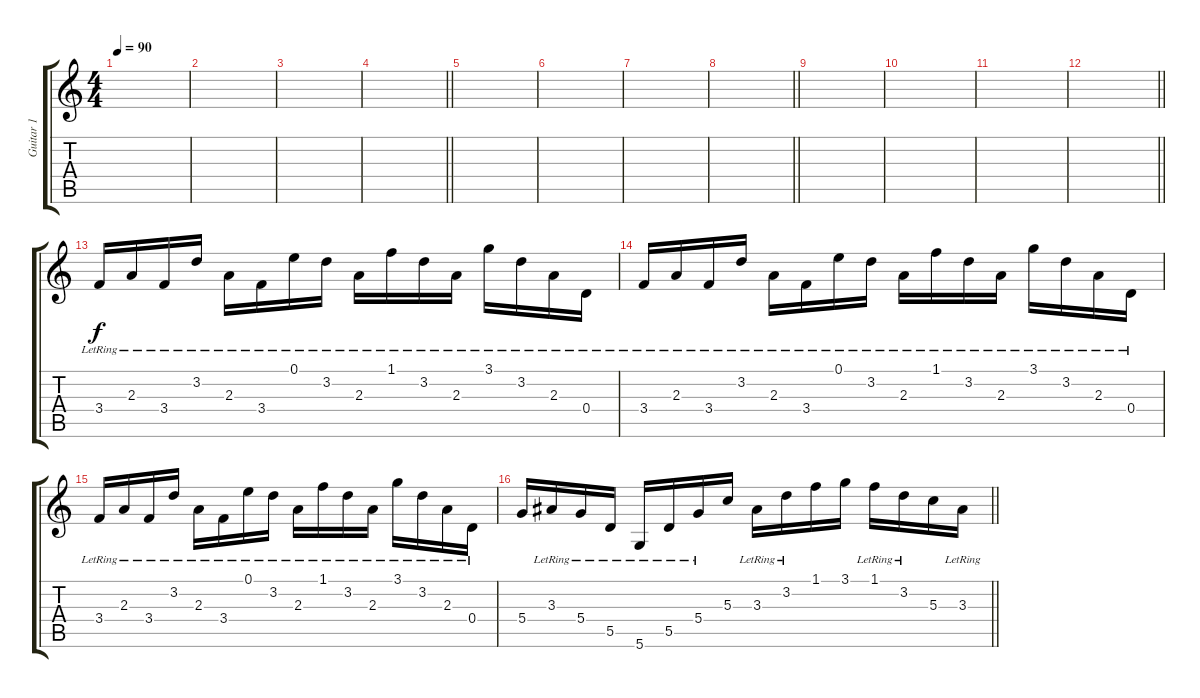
\track ("Guitar 1" "Guitar 1") {instrument electricguitarclean}
\staff {score tabs}
\tuning (E4 B3 G3 D3 A2 D2) {hide}
\ts (4 4)
\tempo 90
\clef g2
\ks c
|
|
|
\barLineRight lightlight
|
|
|
|
\barLineRight lightlight
|
|
|
|
\barLineRight lightlight
|
3.4{lr}.16{volume 12 instrument acousticguitarsteel} 2.3{lr}.16 3.4{lr}.16 3.2{lr}.16 2.3{lr}.16 3.4{lr}.16 0.1{lr}.16 3.2{lr}.16 2.3{lr}.16 1.1{lr}.16 3.2{lr}.16 2.3{lr}.16 3.1{lr}.16 3.2{lr}.16 2.3{lr}.16 0.4{lr}.16 |
3.4{lr}.16 2.3{lr}.16 3.4{lr}.16 3.2{lr}.16 2.3{lr}.16 3.4{lr}.16 0.1{lr}.16 3.2{lr}.16 2.3{lr}.16 1.1{lr}.16 3.2{lr}.16 2.3{lr}.16 3.1{lr}.16 3.2{lr}.16 2.3{lr}.16 0.4{lr}.16 |
3.4{lr}.16 2.3{lr}.16 3.4{lr}.16 3.2{lr}.16 2.3{lr}.16 3.4{lr}.16 0.1{lr}.16 3.2{lr}.16 2.3{lr}.16 1.1{lr}.16 3.2{lr}.16 2.3{lr}.16 3.1{lr}.16 3.2{lr}.16 2.3{lr}.16 0.4{lr}.16 |
\barLineRight lightlight
5.4.16 3.3{lr}.16 5.4{lr}.16 5.5{lr}.16 5.6{lr}.16 5.5{lr}.16 5.4{lr}.16 5.3.16 3.3{lr}.16 3.2{lr}.16 1.1.16 3.1.16 1.1{lr}.16 3.2{lr}.16 5.3.16 3.3{lr}.16
